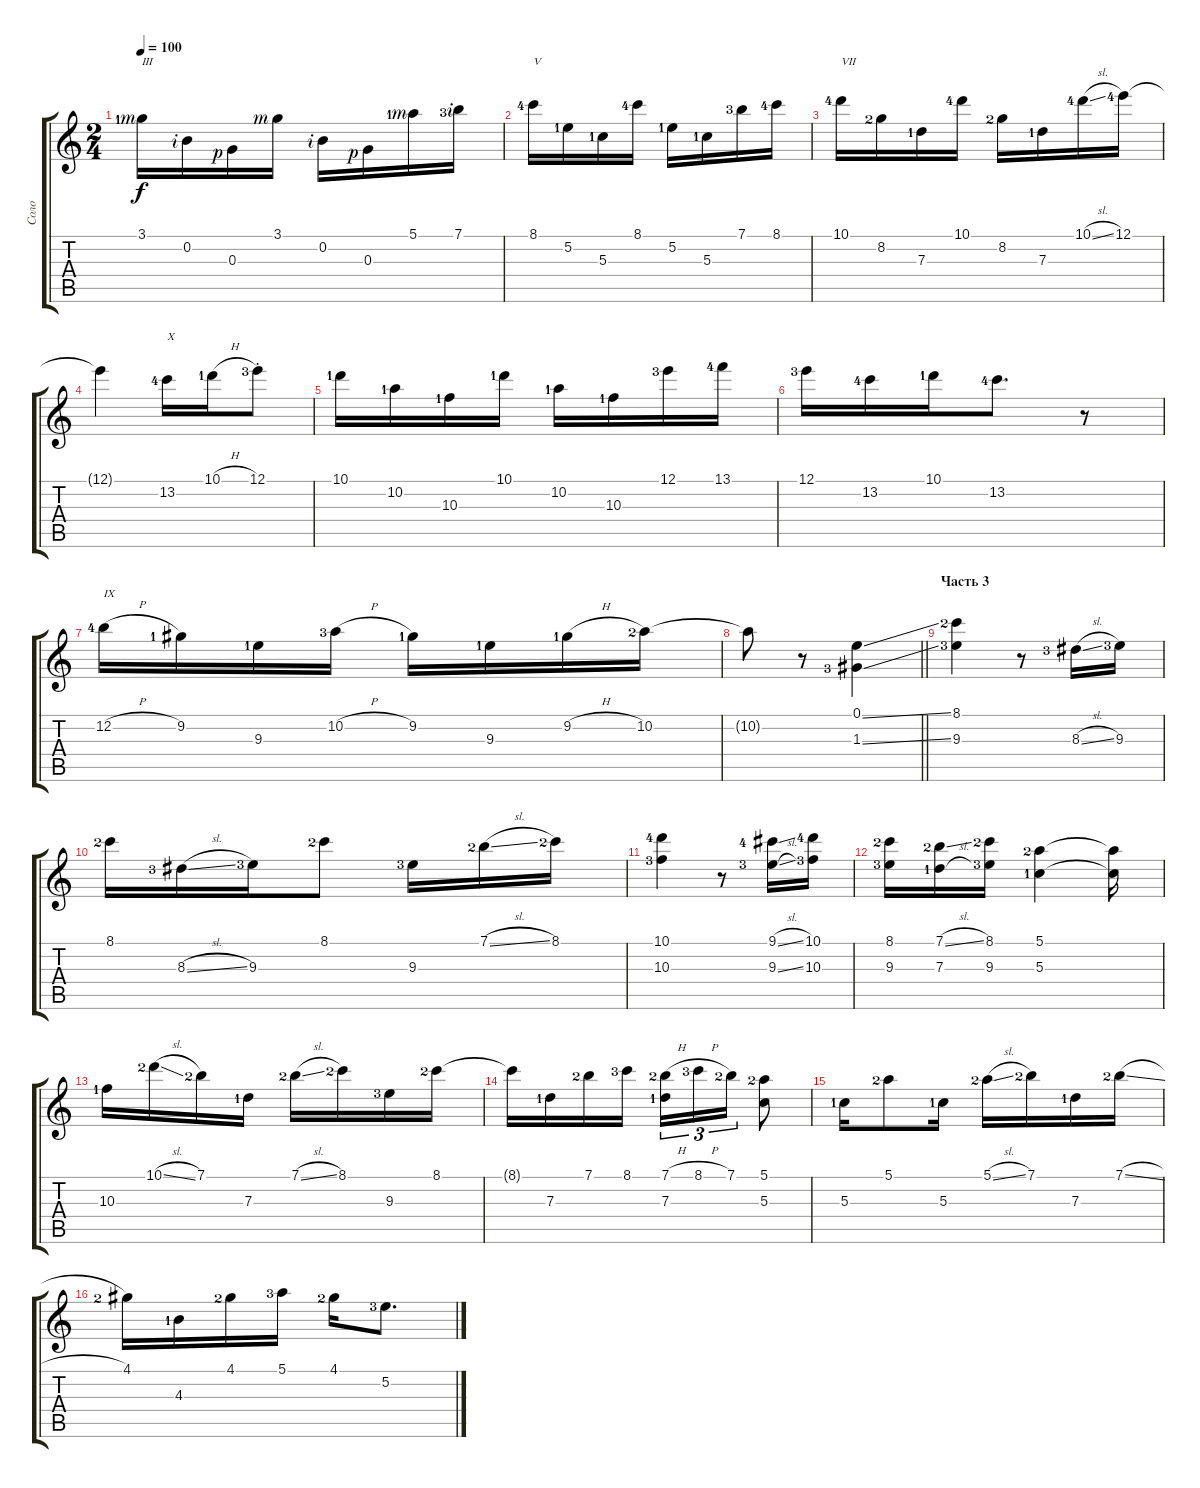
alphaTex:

\track ("Соло" "Соло") {instrument acousticguitarsteel}
\staff {score tabs}
\tuning (E4 B3 G3 D3 A2 E2) {hide}
\ts (2 4)
\tempo 100
\clef g2
\ks c
3.1{lf 2 rf 3}.16{txt "III" dy f} 0.2{rf 2}.16 0.3{rf 1}.16 3.1{rf 3}.16 0.2{rf 2}.16 0.3{rf 1}.16 5.1{lf 2 rf 3}.16 7.1{lf 4 rf 2}.16 |
8.1{lf 5}.16{txt "V"} 5.2{lf 2}.16 5.3{lf 2}.16 8.1{lf 5}.16 5.2{lf 2}.16 5.3{lf 2}.16 7.1{lf 4}.16 8.1{lf 5}.16 |
10.1{lf 5}.16{txt "VII"} 8.2{lf 3}.16 7.3{lf 2}.16 10.1{lf 5}.16 8.2{lf 3}.16 7.3{lf 2}.16 10.1{sl lf 5}.16 12.1{lf 5}.16 |
12.1{t}.4 13.2{lf 5}.16{txt "X"} 10.1{h lf 2}.16 12.1{st lf 4}.8 |
10.1{lf 2}.16 10.2{lf 2}.16 10.3{lf 2}.16 10.1{lf 2}.16 10.2{lf 2}.16 10.3{lf 2}.16 12.1{lf 4}.16 13.1{lf 5}.16 |
12.1{lf 4}.16 13.2{lf 5}.16 10.1{lf 2}.16 13.2{lf 5}.8{d} r.8 |
12.2{h lf 5}.16{txt "IX"} 9.2{lf 2}.16 9.3{lf 2}.16 10.2{h lf 4}.16 9.2{lf 2}.16 9.3{lf 2}.16 9.2{h lf 2}.16 10.2{lf 3}.16 |
\barLineRight lightlight
10.2{t}.8 r.8 (0.1{ss} 1.3{ss lf 4}).4 |
\section ("" "Часть 3")
(8.1{lf 3} 9.3{lf 4}).4 r.8 8.3{sl lf 4}.16 9.3{lf 4}.16 |
8.1{lf 3}.16 8.3{sl lf 4}.16 9.3{lf 4}.16 8.1{lf 3}.8 9.3{lf 4}.16 7.1{sl lf 3}.16 8.1{lf 3}.16 |
(10.1{lf 5} 10.3{lf 4}).4 r.8 (9.1{sl lf 5} 9.3{sl lf 4}).16 (10.1{lf 5} 10.3{lf 4}).16 |
(8.1{lf 3} 9.3{lf 4}).16 (7.1{sl lf 3} 7.3{h lf 2}).16 (8.1{lf 3} 9.3{lf 4}).16 (5.1{lf 3} 5.3{lf 2}).4 (5.1{t} 5.3{t}).16 |
10.3{lf 2}.16 10.1{sl lf 3}.16 7.1{lf 3}.16 7.3{lf 2}.16 7.1{sl lf 3}.16 8.1{lf 3}.16 9.3{lf 4}.16 8.1{lf 3}.16 |
8.1{t}.16 7.3{lf 2}.16 7.1{lf 3}.16 8.1{lf 4}.16 (7.1{h lf 3} 7.3{lf 2}).16{tu (3 2)} 8.1{h lf 4}.16{tu (3 2)} 7.1{lf 3}.16{tu (3 2)} (5.1{lf 3} 5.3).8 |
5.3{lf 2}.16 5.1{lf 3}.8 5.3{lf 2}.16 5.1{sl lf 3}.16 7.1{lf 3}.16 7.3{lf 2}.16 7.1{sl lf 3}.16 |
4.1{lf 3}.16 4.3{lf 2}.16 4.1{lf 3}.16 5.1{lf 4}.16 4.1{ss lf 3}.16 5.2{ss lf 4}.8{d}
